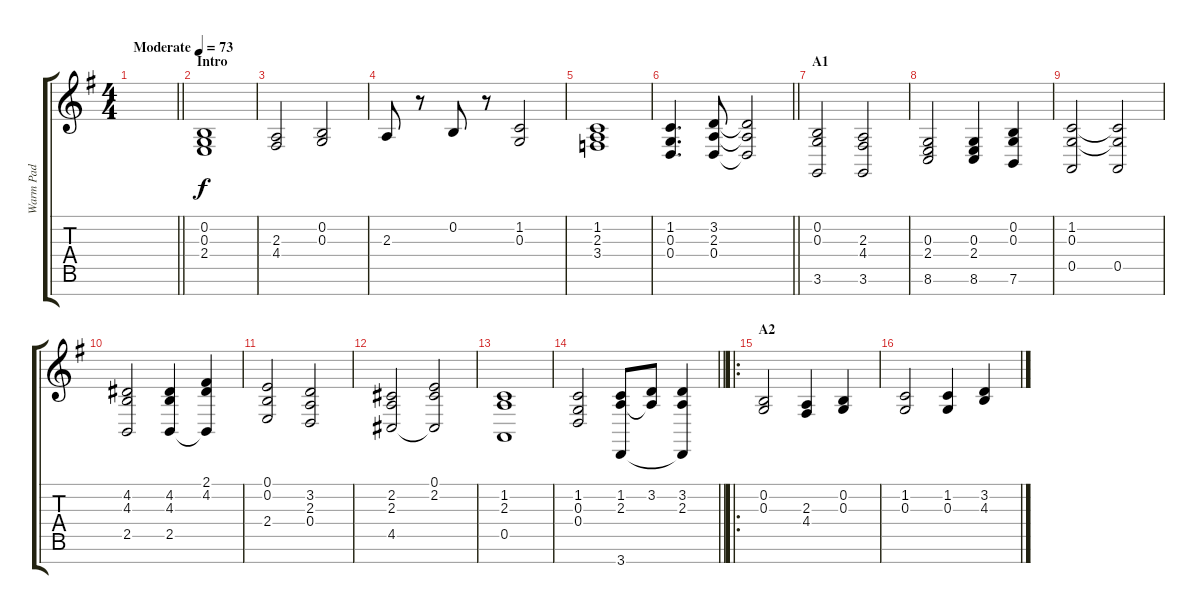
\track ("Warm Pad" "Warm Pad") {instrument pad2warm}
\staff {score tabs}
\tuning (E4 B3 G3 D3 A2 E2 B1) {hide}
\ts (4 4)
\tempo (73 "Moderate")
\clef g2
\barLineRight lightlight
\ks g
|
\section ("" "Intro")
(0.2 0.3 2.4).1 |
(2.3 4.4).2 (0.2 0.3).2 |
2.3.8 r.8 0.2.8 r.8 (1.2 0.3).2 |
(1.2 2.3 3.4).1 |
\barLineRight lightlight
(1.2 0.3 0.4).4{d} (3.2 2.3 0.4).8 (3.2{t} 2.3{t} 0.4{t}).2 |
\section ("" "A1")
(0.2 0.3 3.6).2 (2.3 4.4 3.6).2 |
(0.3 2.4 8.6).2 (0.3 2.4 8.6).4 (0.2 0.3 7.6).4 |
(1.2 0.3 0.5).2 (1.2{t} 0.3{t} 0.5).2 |
(4.2 4.3 2.5).2 (4.2 4.3 2.5).4 (2.1 4.2 2.5{t}).4 |
(0.1 0.2 2.4).2 (3.2 2.3 0.4).2 |
(2.2 2.3 4.5).2 (0.1 2.2 4.5{t}).2 |
(1.2 2.3 0.5).1 |
\barLineRight lightlight
(1.2 0.3 0.4).2 (1.2 2.3 3.7).8 (3.2 2.3{t}).8 (3.2 2.3 3.7{t}).4 |
\ro
\section ("" "A2")
(0.2 0.3).2 (2.3 4.4).4 (0.2 0.3).4 |
(1.2 0.3).2 (1.2 0.3).4 (3.2 4.3).4
